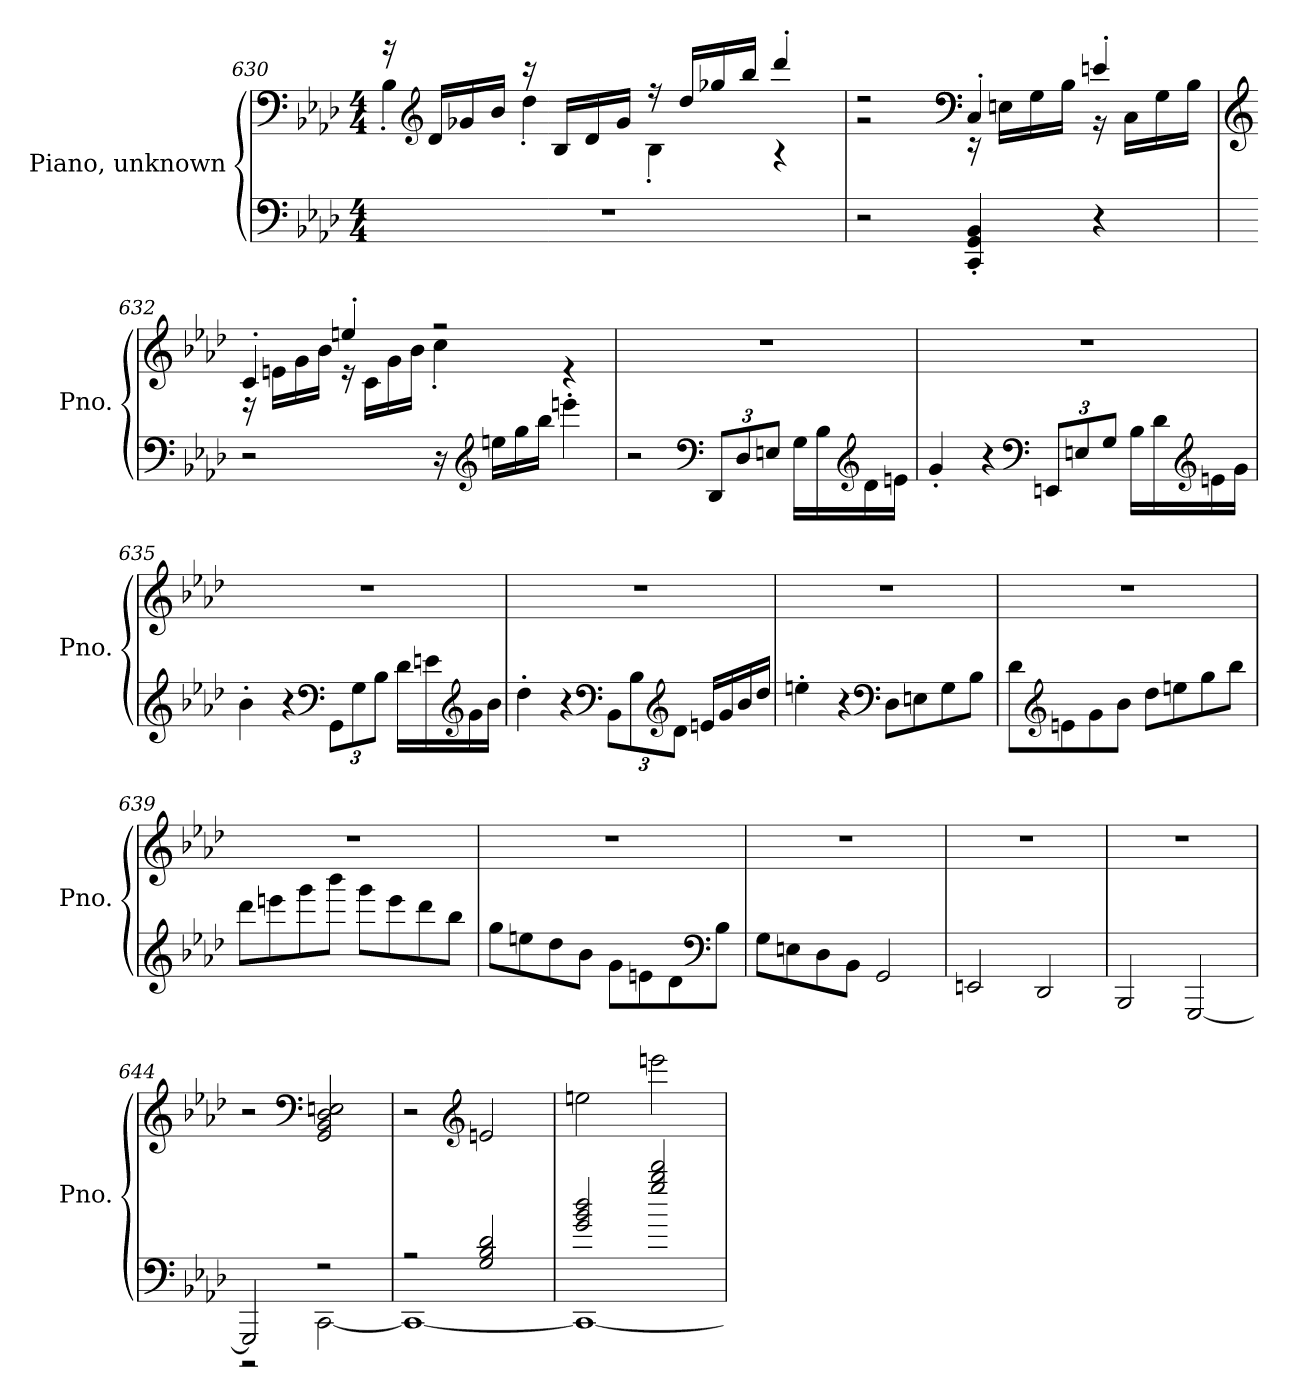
**kern	**kern
*part1	*part1
*staff2	*staff1
*I"Piano, unknown	*
*I'Pno.	*
*clefF4	*clefF4
*k[b-e-a-d-]	*k[b-e-a-d-]
*M4/4	*M4/4
=630	=630
*	*^
1r	16r	4B-'\
*	*clefG2	*
.	16d-/LL	.
.	16g-X/	.
.	16b-/JJ	.
.	16r	4dd-'\
.	16B-/LL	.
.	16d-/	.
.	16g-/JJ	.
.	16r	4B-'\
.	16dd-/LL	.
.	16gg-X/	.
.	16bb-/JJ	.
.	4ddd-'/	4r
!!LO:LB:g=z	!!
=631	=631	=631
2r	2r	2r
*	*clefF4	*
4CC/' 4GG/' 4BB-/'	4C'/	16r
.	.	16En\LL
.	.	16G\
.	.	16B-\JJ
4r	4en'/	16r
.	.	16C\LL
.	.	16G\
.	.	16B-\JJ
=632	=632	=632
*	*clefG2	*
2r	4c'/	16r
.	.	16en\LL
.	.	16g\
.	.	16b-\JJ
.	4een'/	16r
.	.	16c\LL
.	.	16g\
.	.	16b-\JJ
16r	2r	4cc'\
*clefG2	*	*
16een\LL	.	.
16gg\	.	.
16bb-\JJ	.	.
4eeen'\	.	4r
*	*v	*v
=633	=633
2r	1r
*clefF4	*
*Xbrackettup	*
12DD-/L	.
12D-/	.
12En/J	.
16G\LL	.
16B-\	.
*clefG2	*
16d-\	.
16en\JJ	.
!!LO:LB:g=z
=634	=634
4g'/	1r
4r	.
*clefF4	*
12EEn/L	.
12En/	.
12G/J	.
16B-\LL	.
16d-\	.
*clefG2	*
16en\	.
16g\JJ	.
=635	=635
4b-'\	1r
4r	.
*clefF4	*
12GG\L	.
12G\	.
12B-\J	.
16d-\LL	.
16en\	.
*clefG2	*
16g\	.
16b-\JJ	.
=636	=636
4dd-'\	1r
4r	.
*clefF4	*
12BB-\L	.
12B-\	.
*clefG2	*
12d-\J	.
16en/LL	.
16g/	.
16b-/	.
16dd-/JJ	.
!!LO:LB:g=z
=637	=637
4een'\	1r
4r	.
*clefF4	*
8D-\L	.
8En\	.
8G\	.
8B-\J	.
=638	=638
8d-\L	1r
*clefG2	*
8en\	.
8g\	.
8b-\J	.
8dd-\L	.
8een\	.
8gg\	.
8bb-\J	.
=639	=639
8ddd-\L	1r
8eeen\	.
8ggg\	.
8bbb-\J	.
8ggg\L	.
8eee\	.
8ddd-\	.
8bb-\J	.
!!LO:LB:g=z
=640	=640
8gg\L	1r
8een\	.
8dd-\	.
8b-\J	.
8g\L	.
8en\	.
8d-\	.
*clefF4	*
8B-\J	.
=641	=641
8G\L	1r
8En\	.
8D-\	.
8BB-\J	.
2GG/	.
=642	=642
2EEn/	1r
2DD-/	.
=643	=643
2BBB-/	1r
[2GGG/	.
=644	=644
*^	*
2GGG/]	2r	2r
*	*	*clefF4
2r	[2CC\	2GG/ 2BB-/ 2D-/ 2En/
=645	=645	=645
2r	1CC_	2r
*	*	*clefG2
2G/ 2B-/ 2d-/	.	2en/
=646	=646	=646
2g/ 2b-/ 2dd-/	1CC_	2een\
2gg/ 2bb-/ 2ddd-/	.	2eeen\
*v	*v	*
=	=
*-	*-
